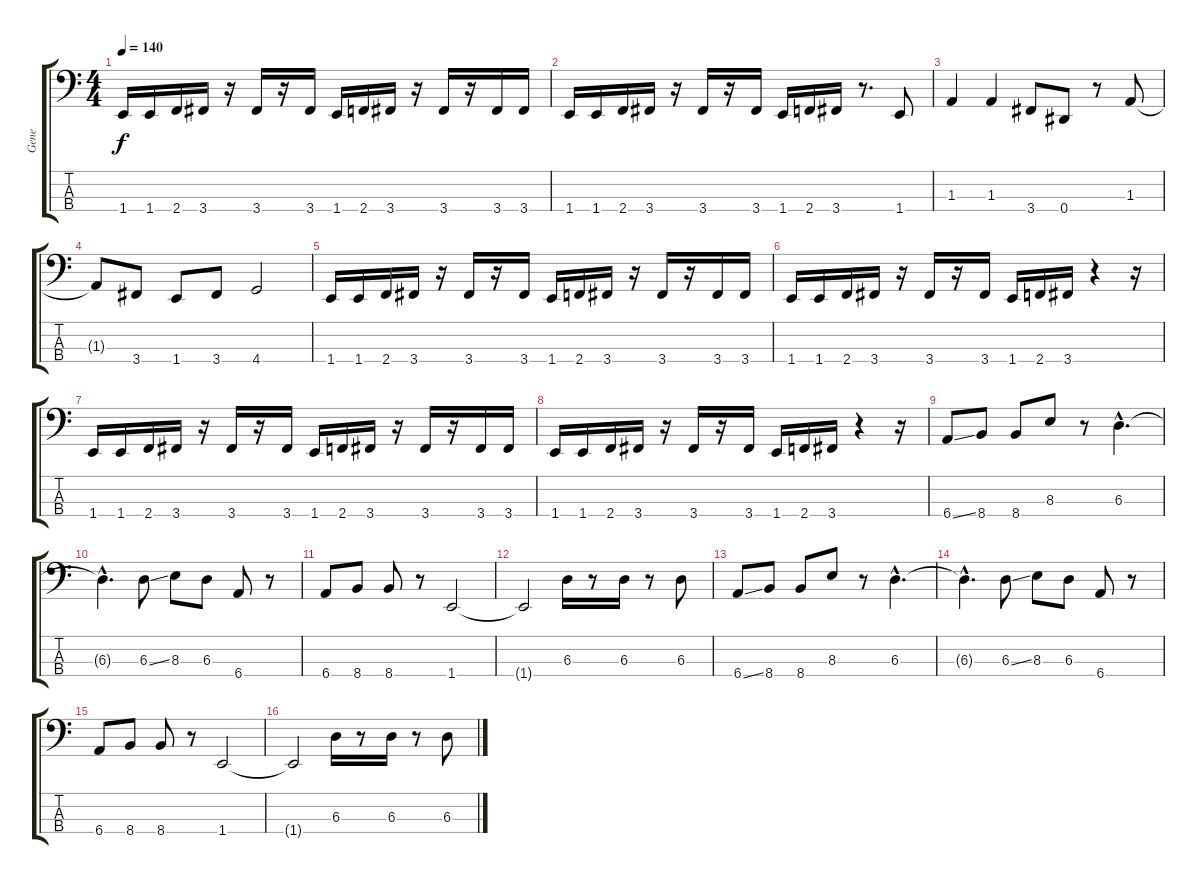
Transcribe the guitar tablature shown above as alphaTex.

\track ("Gene" "Gene") {instrument electricbasspick}
\staff {score tabs}
\tuning (Gb2 Db2 Ab1 Eb1) {hide}
\ts (4 4)
\tempo 140
\clef f4
\ks c
1.4.16{dy f} 1.4.16 2.4.16 3.4.16 r.16 3.4.16 r.16 3.4.16 1.4.16 2.4.16 3.4.16 r.16 3.4.16 r.16 3.4.16 3.4.16 |
1.4.16 1.4.16 2.4.16 3.4.16 r.16 3.4.16 r.16 3.4.16 1.4.16 2.4.16 3.4.16 r.8{d} 1.4.8 |
1.3.4 1.3.4 3.4.8 0.4.8 r.8 1.3.8 |
1.3{t}.8 3.4.8 1.4.8 3.4.8 4.4.2 |
1.4.16 1.4.16 2.4.16 3.4.16 r.16 3.4.16 r.16 3.4.16 1.4.16 2.4.16 3.4.16 r.16 3.4.16 r.16 3.4.16 3.4.16 |
1.4.16 1.4.16 2.4.16 3.4.16 r.16 3.4.16 r.16 3.4.16 1.4.16 2.4.16 3.4.16 r.4 r.16 |
1.4.16 1.4.16 2.4.16 3.4.16 r.16 3.4.16 r.16 3.4.16 1.4.16 2.4.16 3.4.16 r.16 3.4.16 r.16 3.4.16 3.4.16 |
1.4.16 1.4.16 2.4.16 3.4.16 r.16 3.4.16 r.16 3.4.16 1.4.16 2.4.16 3.4.16 r.4 r.16 |
6.4{ss}.8 8.4.8 8.4.8 8.3.8 r.8 6.3{hac}.4{d} |
6.3{hac t}.4{d} 6.3{ss}.8 8.3.8 6.3.8 6.4.8 r.8 |
6.4.8 8.4.8 8.4.8 r.8 1.4.2 |
1.4{t}.2 6.3.16 r.8 6.3.16 r.8 6.3.8 |
6.4{ss}.8 8.4.8 8.4.8 8.3.8 r.8 6.3{hac}.4{d} |
6.3{hac t}.4{d} 6.3{ss}.8 8.3.8 6.3.8 6.4.8 r.8 |
6.4.8 8.4.8 8.4.8 r.8 1.4.2 |
1.4{t}.2 6.3.16 r.8 6.3.16 r.8 6.3.8
